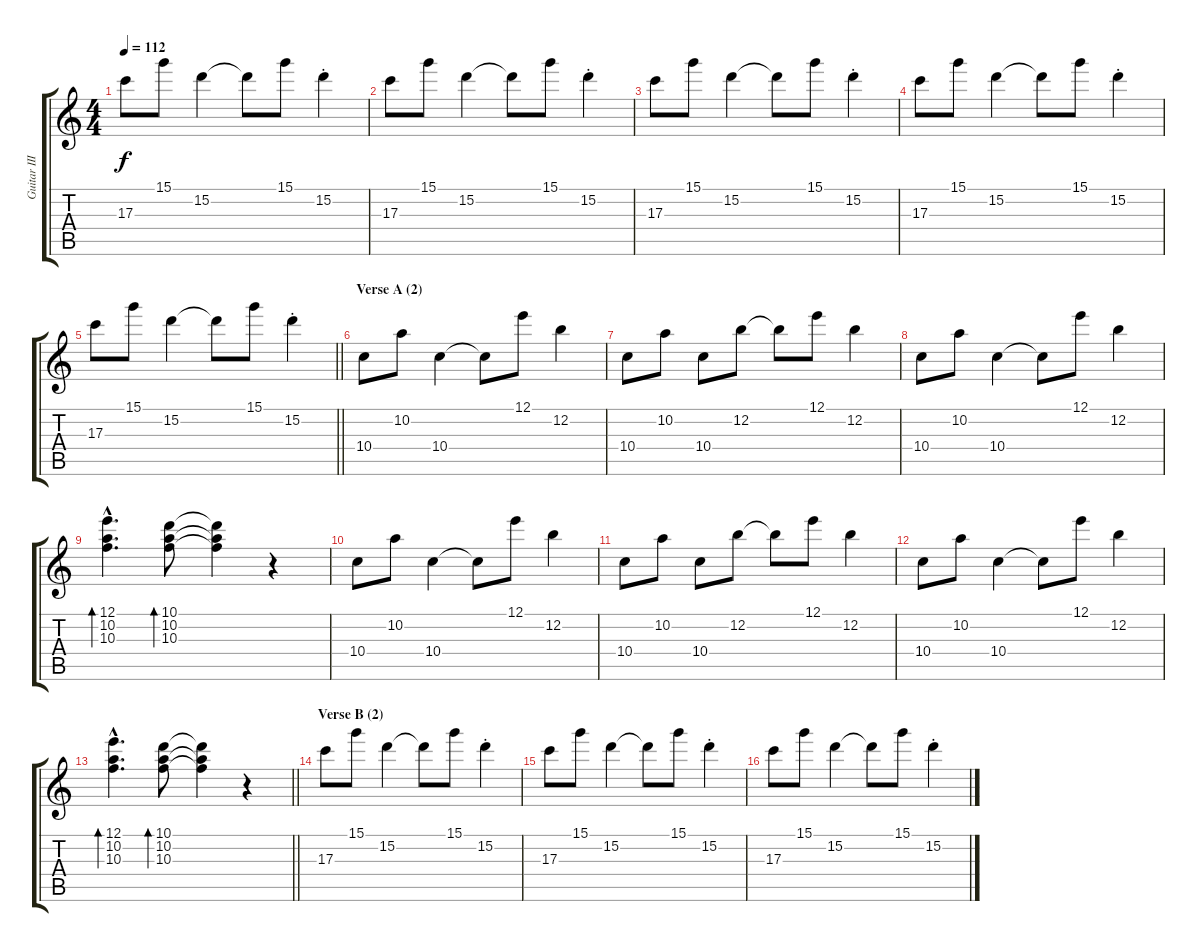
\track ("Guitar III" "Guitar III") {instrument electricguitarjazz}
\staff {score tabs}
\tuning (E4 B3 G3 D3 A2 E2) {hide}
\ts (4 4)
\tempo 112
\clef g2
\ks aminor
17.3.8{dy f} 15.1.8 15.2.4 15.2{t}.8 15.1.8 15.2{st}.4 |
17.3.8 15.1.8 15.2.4 15.2{t}.8 15.1.8 15.2{st}.4 |
17.3.8 15.1.8 15.2.4 15.2{t}.8 15.1.8 15.2{st}.4 |
17.3.8 15.1.8 15.2.4 15.2{t}.8 15.1.8 15.2{st}.4 |
\barLineRight lightlight
17.3.8 15.1.8 15.2.4 15.2{t}.8 15.1.8 15.2{st}.4 |
\section ("" "Verse A (2)")
10.4.8 10.2.8 10.4.4 10.4{t}.8 12.1.8 12.2.4 |
10.4.8 10.2.8 10.4.8 12.2.8 12.2{t}.8 12.1.8 12.2.4 |
10.4.8 10.2.8 10.4.4 10.4{t}.8 12.1.8 12.2.4 |
(12.1{hac} 10.2{hac} 10.3{hac}).4{d bd 120} (10.1 10.2 10.3).8{bd 120} (10.1{t} 10.2{t} 10.3{t}).4 r.4 |
10.4.8 10.2.8 10.4.4 10.4{t}.8 12.1.8 12.2.4 |
10.4.8 10.2.8 10.4.8 12.2.8 12.2{t}.8 12.1.8 12.2.4 |
10.4.8 10.2.8 10.4.4 10.4{t}.8 12.1.8 12.2.4 |
\barLineRight lightlight
(12.1{hac} 10.2{hac} 10.3{hac}).4{d bd 120} (10.1 10.2 10.3).8{bd 120} (10.1{t} 10.2{t} 10.3{t}).4 r.4 |
\section ("" "Verse B (2)")
17.3.8 15.1.8 15.2.4 15.2{t}.8 15.1.8 15.2{st}.4 |
17.3.8 15.1.8 15.2.4 15.2{t}.8 15.1.8 15.2{st}.4 |
17.3.8 15.1.8 15.2.4 15.2{t}.8 15.1.8 15.2{st}.4
